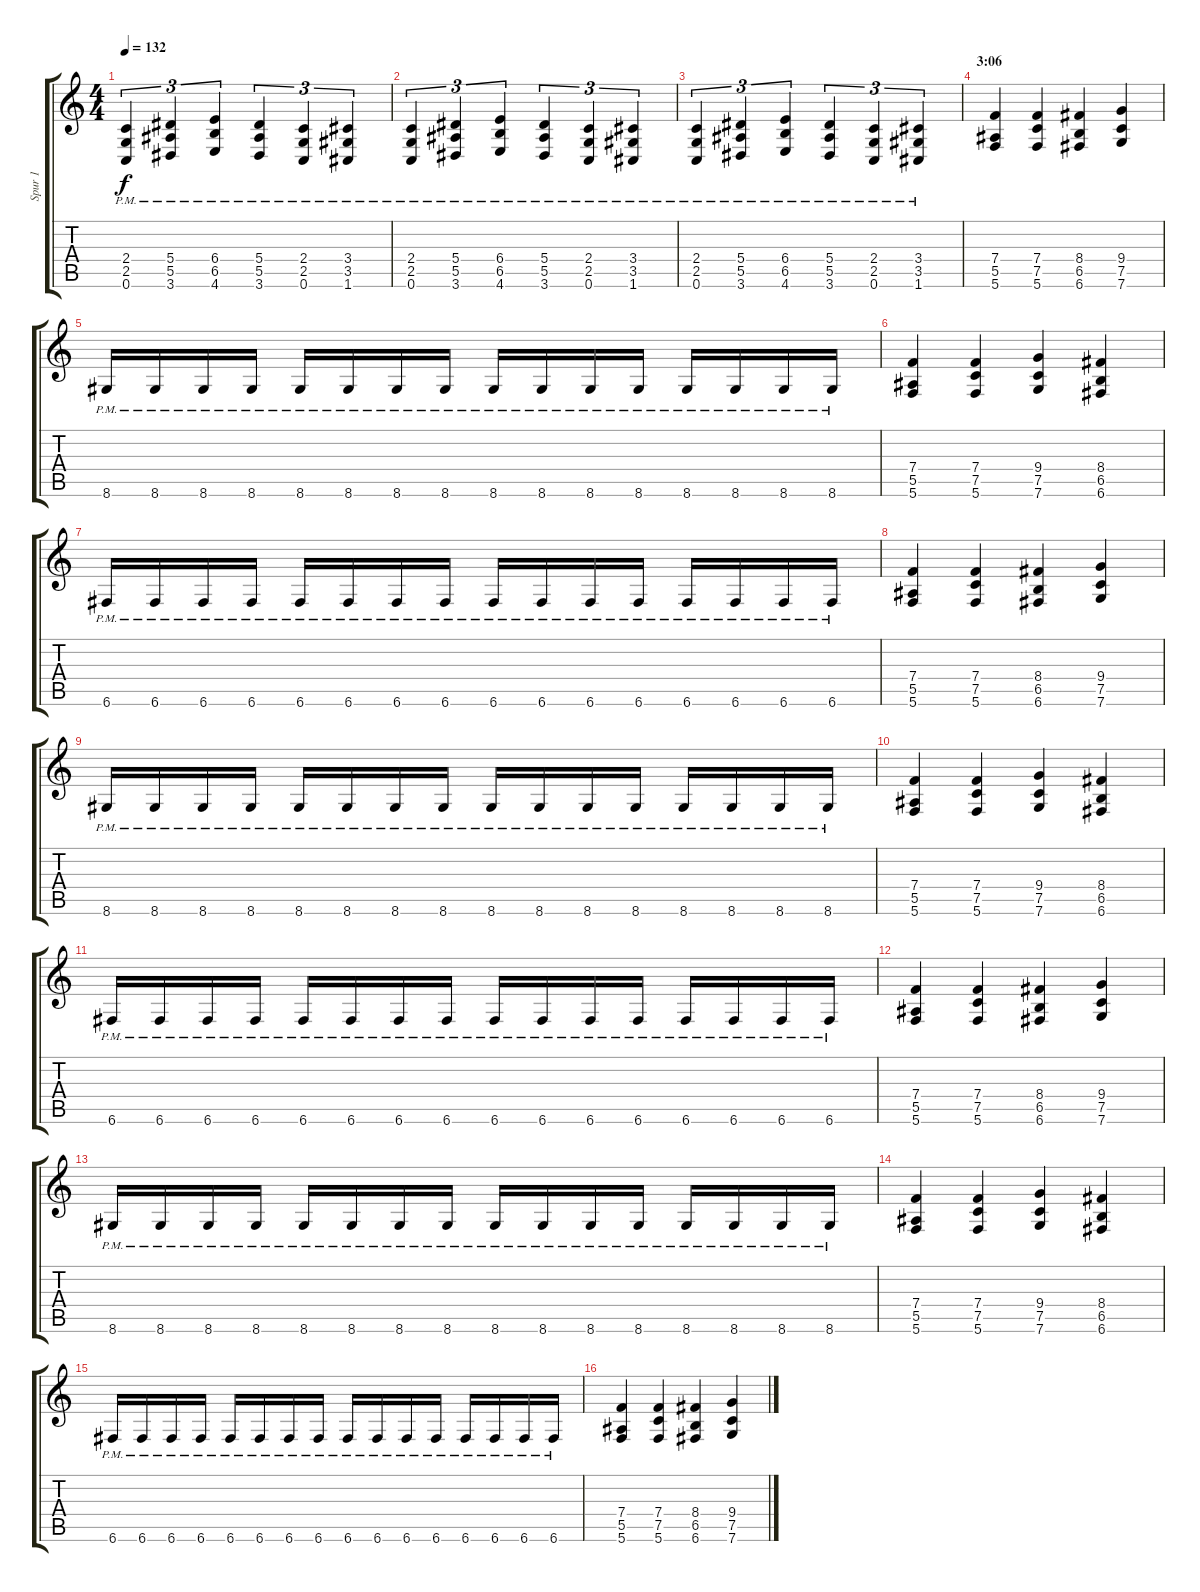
\track ("Spur 1" "Spur 1") {instrument distortionguitar}
\staff {score tabs}
\tuning (C4 G3 Eb3 Bb2 F2 C2) {hide}
\ts (4 4)
\tempo 132
\clef g2
\ks c
(2.4{pm} 2.5{pm} 0.6{pm}).4{tu (3 2) dy f} (5.4{pm} 5.5{pm} 3.6{pm}).4{tu (3 2)} (6.4{pm} 6.5{pm} 4.6{pm}).4{tu (3 2)} (5.4{pm} 5.5{pm} 3.6{pm}).4{tu (3 2)} (2.4{pm} 2.5{pm} 0.6{pm}).4{tu (3 2)} (3.4{pm} 3.5{pm} 1.6{pm}).4{tu (3 2)} |
(2.4{pm} 2.5{pm} 0.6{pm}).4{tu (3 2)} (5.4{pm} 5.5{pm} 3.6{pm}).4{tu (3 2)} (6.4{pm} 6.5{pm} 4.6{pm}).4{tu (3 2)} (5.4{pm} 5.5{pm} 3.6{pm}).4{tu (3 2)} (2.4{pm} 2.5{pm} 0.6{pm}).4{tu (3 2)} (3.4{pm} 3.5{pm} 1.6{pm}).4{tu (3 2)} |
(2.4{pm} 2.5{pm} 0.6{pm}).4{tu (3 2)} (5.4{pm} 5.5{pm} 3.6{pm}).4{tu (3 2)} (6.4{pm} 6.5{pm} 4.6{pm}).4{tu (3 2)} (5.4{pm} 5.5{pm} 3.6{pm}).4{tu (3 2)} (2.4{pm} 2.5{pm} 0.6{pm}).4{tu (3 2)} (3.4{pm} 3.5{pm} 1.6{pm}).4{tu (3 2)} |
\section ("" "3:06")
(7.4 5.5 5.6).4 (7.4 7.5 5.6).4 (8.4 6.5 6.6).4 (9.4 7.5 7.6).4 |
8.6{pm}.16 8.6{pm}.16 8.6{pm}.16 8.6{pm}.16 8.6{pm}.16 8.6{pm}.16 8.6{pm}.16 8.6{pm}.16 8.6{pm}.16 8.6{pm}.16 8.6{pm}.16 8.6{pm}.16 8.6{pm}.16 8.6{pm}.16 8.6{pm}.16 8.6{pm}.16 |
(7.4 5.5 5.6).4 (7.4 7.5 5.6).4 (9.4 7.5 7.6).4 (8.4 6.5 6.6).4 |
6.6{pm}.16 6.6{pm}.16 6.6{pm}.16 6.6{pm}.16 6.6{pm}.16 6.6{pm}.16 6.6{pm}.16 6.6{pm}.16 6.6{pm}.16 6.6{pm}.16 6.6{pm}.16 6.6{pm}.16 6.6{pm}.16 6.6{pm}.16 6.6{pm}.16 6.6{pm}.16 |
(7.4 5.5 5.6).4 (7.4 7.5 5.6).4 (8.4 6.5 6.6).4 (9.4 7.5 7.6).4 |
8.6{pm}.16 8.6{pm}.16 8.6{pm}.16 8.6{pm}.16 8.6{pm}.16 8.6{pm}.16 8.6{pm}.16 8.6{pm}.16 8.6{pm}.16 8.6{pm}.16 8.6{pm}.16 8.6{pm}.16 8.6{pm}.16 8.6{pm}.16 8.6{pm}.16 8.6{pm}.16 |
(7.4 5.5 5.6).4 (7.4 7.5 5.6).4 (9.4 7.5 7.6).4 (8.4 6.5 6.6).4 |
6.6{pm}.16 6.6{pm}.16 6.6{pm}.16 6.6{pm}.16 6.6{pm}.16 6.6{pm}.16 6.6{pm}.16 6.6{pm}.16 6.6{pm}.16 6.6{pm}.16 6.6{pm}.16 6.6{pm}.16 6.6{pm}.16 6.6{pm}.16 6.6{pm}.16 6.6{pm}.16 |
(7.4 5.5 5.6).4 (7.4 7.5 5.6).4 (8.4 6.5 6.6).4 (9.4 7.5 7.6).4 |
8.6{pm}.16 8.6{pm}.16 8.6{pm}.16 8.6{pm}.16 8.6{pm}.16 8.6{pm}.16 8.6{pm}.16 8.6{pm}.16 8.6{pm}.16 8.6{pm}.16 8.6{pm}.16 8.6{pm}.16 8.6{pm}.16 8.6{pm}.16 8.6{pm}.16 8.6{pm}.16 |
(7.4 5.5 5.6).4 (7.4 7.5 5.6).4 (9.4 7.5 7.6).4 (8.4 6.5 6.6).4 |
6.6{pm}.16 6.6{pm}.16 6.6{pm}.16 6.6{pm}.16 6.6{pm}.16 6.6{pm}.16 6.6{pm}.16 6.6{pm}.16 6.6{pm}.16 6.6{pm}.16 6.6{pm}.16 6.6{pm}.16 6.6{pm}.16 6.6{pm}.16 6.6{pm}.16 6.6{pm}.16 |
(7.4 5.5 5.6).4 (7.4 7.5 5.6).4 (8.4 6.5 6.6).4 (9.4 7.5 7.6).4
